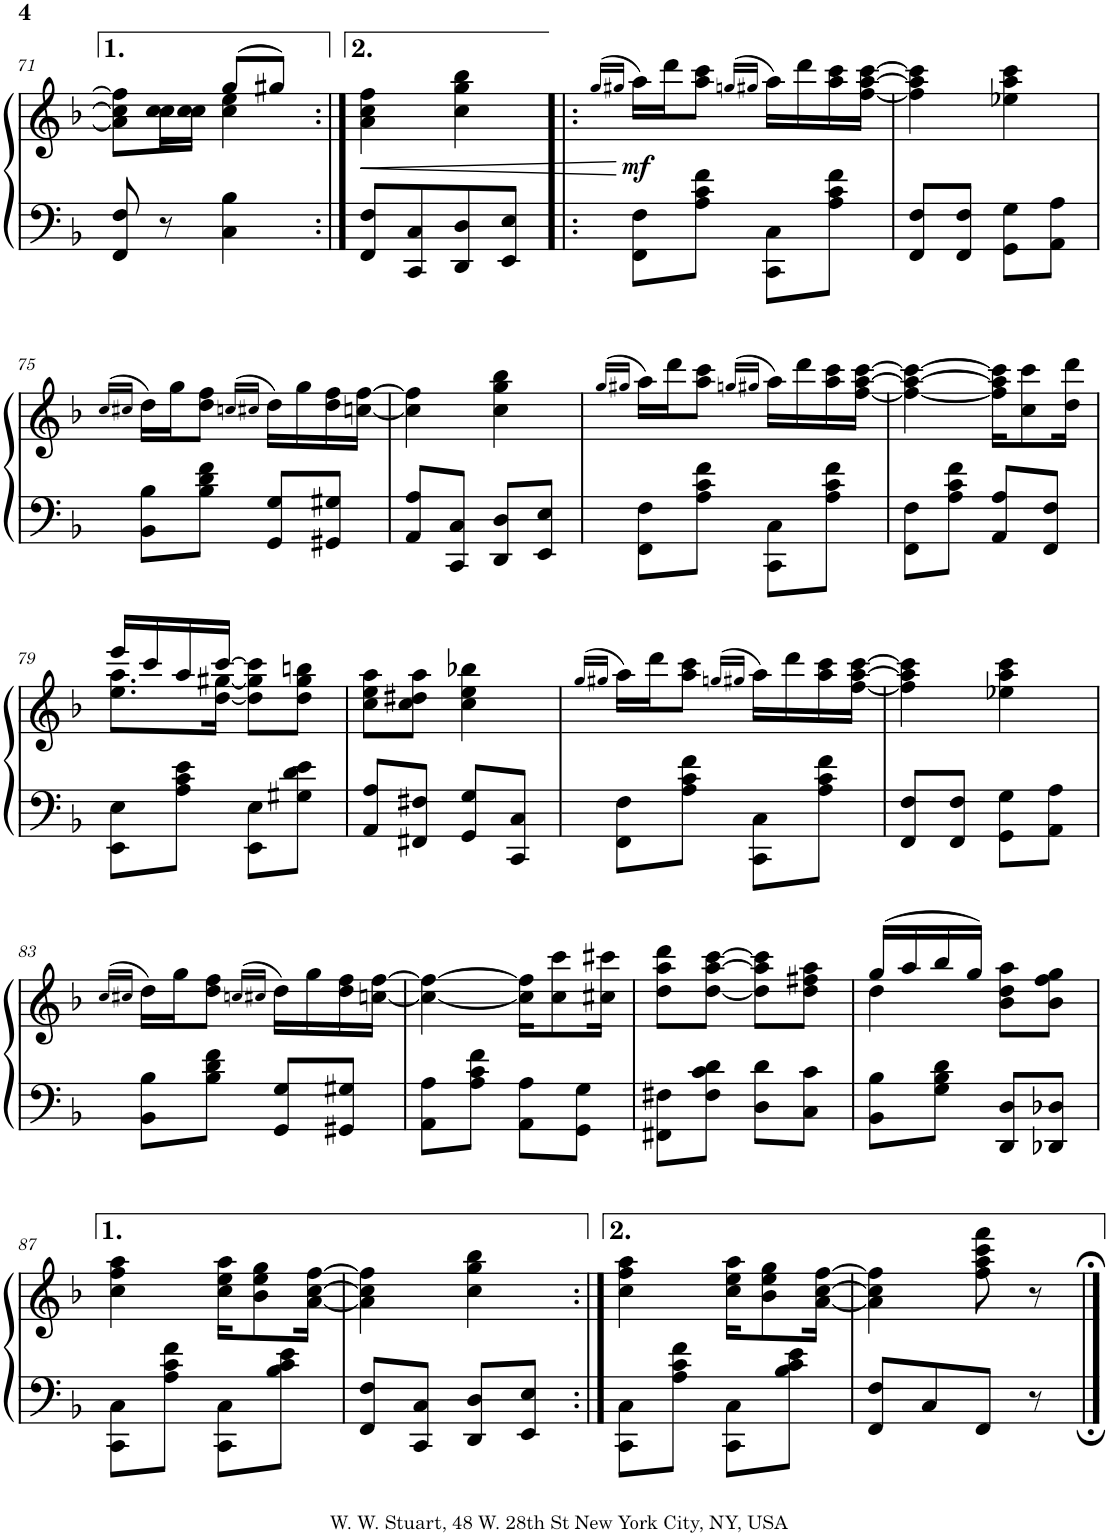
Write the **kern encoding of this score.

**kern	**kern	**dynam
*part1	*part1	*part1
*staff2	*staff1	*staff1/2
*I"Upright Piano	*	*
*I'Pno.	*	*
!!LO:PB:g=z
*clefF4	*clefG2	*
*k[b-]	*k[b-]	*
*M2/4	*M2/4	*
=71	=71	=71
*	*^	*
8FF/ 8F/	8a\_ 8cc\_ 8ff\_L	8ryy	.
8r	16cc\L	16cc\LL	.
.	16cc\JJ	16cc\JJ	.
4C\ 4B-\	(8gg/L	4cc\ 4ee\	.
.	8gg#X/J)	.	.
*	*v	*v	*
=72:|!	=72:|!	=72:|!
!	!	!LO:HP:b
8FF/ 8F/L	4a\] 4cc\] 4ff\]	<
8CC/ 8C/	.	.
8DD/ 8D/	4cc\ 4gg\ 4bb-\	.
8EE/ 8E/J	.	.
.	.	[
=73!|:	=73!|:	=73!|:
.	(>16qgg/LL	.
.	16qgg#X/JJ	.
!	!	!LO:DY:b
8FF\ 8F\L	16aa\LL)	mf
.	16ddd\J	.
8A\ 8c\ 8f\J	8aa\ 8ccc\J	.
.	(>16qggn/LL	.
.	16qgg#X/JJ	.
8CC\ 8C\L	16aa\LL)	.
.	16ddd\	.
8A\ 8c\ 8f\J	16aa\ 16ccc\	.
.	[16ff\ [16aa\ [16ccc\JJ	.
=74	=74	=74
8FF/ 8F/L	4ff\] 4aa\] 4ccc\]	.
8FF/ 8F/J	.	.
8GG\ 8G\L	4ee-X\ 4aa\ 4ccc\	.
8AA\ 8A\J	.	.
!!LO:LB:g=z
=75	=75	=75
.	(>16qcc/LL	.
.	16qcc#X/JJ	.
8BB-\ 8B-\L	16dd\LL)	.
.	16gg\J	.
8B-\ 8d\ 8f\J	8dd\ 8ff\J	.
.	(>16qccn/LL	.
.	16qcc#X/JJ	.
8GG/ 8G/L	16dd\LL)	.
.	16gg\	.
8GG#X/ 8G#X/J	16dd\ 16ff\	.
.	[16ccn\ [16ff\JJ	.
=76	=76	=76
8AA/ 8A/L	4cc\] 4ff\]	.
8CC/ 8C/J	.	.
8DD/ 8D/L	4cc\ 4gg\ 4bb-\	.
8EE/ 8E/J	.	.
=77	=77	=77
.	(>16qgg/LL	.
.	16qgg#X/JJ	.
8FF\ 8F\L	16aa\LL)	.
.	16ddd\J	.
8A\ 8c\ 8f\J	8aa\ 8ccc\J	.
.	(>16qggn/LL	.
.	16qgg#X/JJ	.
8CC\ 8C\L	16aa\LL)	.
.	16ddd\	.
8A\ 8c\ 8f\J	16aa\ 16ccc\	.
.	[16ff\ [16aa\ [16ccc\JJ	.
=78	=78	=78
8FF\ 8F\L	4ff\_ 4aa\_ 4ccc\_	.
8A\ 8c\ 8f\J	.	.
8AA/ 8A/L	16ff\] 16aa\] 16ccc\]KL	.
.	8cc\ 8ccc\	.
8FF/ 8F/J	.	.
.	16dd\ 16ddd\Jk	.
!!LO:LB:g=z
=79	=79	=79
*	*^	*
8EE\ 8E\L	16eee/LL	8.ee\ 8.aa\L	.
.	16ccc/	.	.
8A\ 8c\ 8e\J	16aa/	.	.
.	[16ccc/JJ	[16dd\ [16gg#X\Jk	.
8EE\ 8E\L	8ryy	8dd\] 8gg#\] 8ccc\]L	.
8G#X\ 8d\ 8e\J	8ryy	8dd\ 8gg#\ 8bbn\J	.
*	*v	*v	*
=80	=80	=80
8AA/ 8A/L	8cc\ 8ee\ 8aa\L	.
8FF#X/ 8F#X/J	8cc\ 8dd#X\ 8aa\J	.
8GG/ 8G/L	4cc\ 4ee\ 4bb-X\	.
8CC/ 8C/J	.	.
=81	=81	=81
.	(>16qgg/LL	.
.	16qgg#X/JJ	.
8FF\ 8F\L	16aa\LL)	.
.	16ddd\J	.
8A\ 8c\ 8f\J	8aa\ 8ccc\J	.
.	(>16qggn/LL	.
.	16qgg#X/JJ	.
8CC\ 8C\L	16aa\LL)	.
.	16ddd\	.
8A\ 8c\ 8f\J	16aa\ 16ccc\	.
.	[16ff\ [16aa\ [16ccc\JJ	.
=82	=82	=82
8FF/ 8F/L	4ff\] 4aa\] 4ccc\]	.
8FF/ 8F/J	.	.
8GG\ 8G\L	4ee-X\ 4aa\ 4ccc\	.
8AA\ 8A\J	.	.
!!LO:LB:g=z
=83	=83	=83
.	(>16qcc/LL	.
.	16qcc#X/JJ	.
8BB-\ 8B-\L	16dd\LL)	.
.	16gg\J	.
8B-\ 8d\ 8f\J	8dd\ 8ff\J	.
.	(>16qccn/LL	.
.	16qcc#X/JJ	.
8GG/ 8G/L	16dd\LL)	.
.	16gg\	.
8GG#X/ 8G#X/J	16dd\ 16ff\	.
.	[16ccn\ [16ff\JJ	.
=84	=84	=84
8AA\ 8A\L	4cc\_ 4ff\_	.
8A\ 8c\ 8f\J	.	.
8AA\ 8A\L	16cc\] 16ff\]KL	.
.	8cc\ 8ccc\	.
8GG\ 8G\J	.	.
.	16cc#X\ 16ccc#X\Jk	.
=85	=85	=85
8FF#X\ 8F#X\L	8dd\ 8aa\ 8ddd\L	.
8F#\ 8c\ 8d\J	[8dd\ [8aa\ [8ccc\J	.
8D\ 8d\L	8dd\] 8aa\] 8ccc\]L	.
8C\ 8c\J	8dd\ 8ff#X\ 8aa\J	.
=86	=86	=86
*	*^	*
8BB-\ 8B-\L	(16gg/LL	4dd\	.
.	16aa/	.	.
8G\ 8B-\ 8d\J	16bb-/	.	.
.	16gg/JJ)	.	.
8DD/ 8D/L	8b-\ 8dd\ 8aa\L	4ryy	.
8DD-X/ 8D-X/J	8b-\ 8ff\ 8gg\J	.	.
*	*v	*v	*
!!LO:LB:g=z
=87	=87	=87
8CC\ 8C\L	4cc\ 4ff\ 4aa\	.
8A\ 8c\ 8f\J	.	.
8CC\ 8C\L	16cc\ 16ee\ 16aa\KL	.
.	8b-\ 8ee\ 8gg\	.
8B-\ 8c\ 8e\J	.	.
.	[16a\ [16cc\ [16ff\Jk	.
=88	=88	=88
8FF/ 8F/L	4a\] 4cc\] 4ff\]	.
8CC/ 8C/J	.	.
8DD/ 8D/L	4cc\ 4gg\ 4bb-\	.
8EE/ 8E/J	.	.
=89:|!	=89:|!	=89:|!
8CC\ 8C\L	4cc\ 4ff\ 4aa\	.
8A\ 8c\ 8f\J	.	.
8CC\ 8C\L	16cc\ 16ee\ 16aa\KL	.
.	8b-\ 8ee\ 8gg\	.
8B-\ 8c\ 8e\J	.	.
.	[16a\ [16cc\ [16ff\Jk	.
=90	=90	=90
8FF/ 8F/L	4a\] 4cc\] 4ff\]	.
8C/	.	.
8FF/J	8ff\ 8aa\ 8ccc\ 8fff\	.
8r	8r	.
==	==	==
*-	*-	*-
